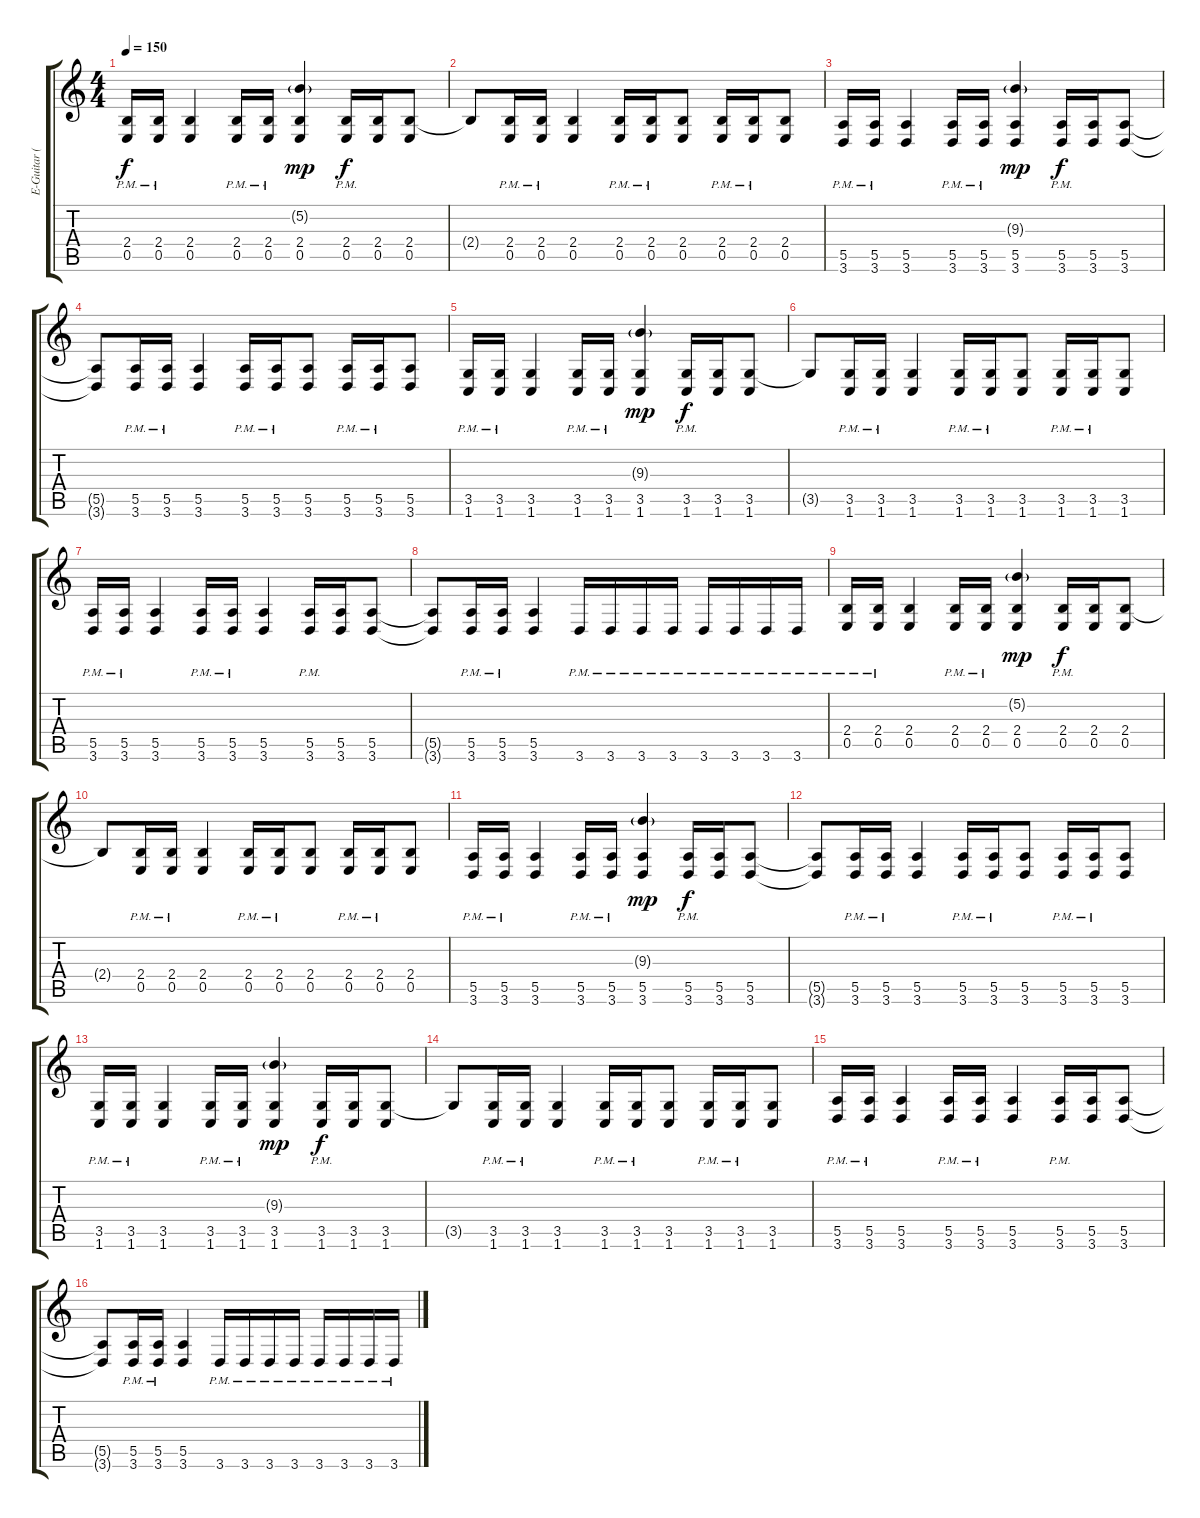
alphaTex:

\track ("E-Guitar (6-String)" "E-Guitar (") {instrument distortionguitar}
\staff {score tabs}
\tuning (B3 Gb3 D3 A2 E2 B1) {hide}
\ts (4 4)
\tempo 150
\clef g2
\ks c
(2.4 0.5{pm}).16{dy f instrument distortionguitar} (2.4 0.5{pm}).16 (2.4 0.5).4 (2.4 0.5{pm}).16 (2.4 0.5{pm}).16 (5.2{g} 2.4 0.5).4{dy mp} (2.4 0.5{pm}).16{dy f} (2.4 0.5).16 (2.4 0.5).8 |
2.4{t}.8 (2.4 0.5{pm}).16 (2.4 0.5{pm}).16 (2.4 0.5).4 (2.4 0.5{pm}).16 (2.4 0.5{pm}).16 (2.4 0.5).8 (2.4 0.5{pm}).16 (2.4 0.5{pm}).16 (2.4 0.5).8 |
(5.5 3.6{pm}).16 (5.5 3.6{pm}).16 (5.5 3.6).4 (5.5 3.6{pm}).16 (5.5 3.6{pm}).16 (9.3{g} 5.5 3.6).4{dy mp} (5.5 3.6{pm}).16{dy f} (5.5 3.6).16 (5.5 3.6).8 |
(5.5{t} 3.6{t}).8 (5.5 3.6{pm}).16 (5.5 3.6{pm}).16 (5.5 3.6).4 (5.5 3.6{pm}).16 (5.5 3.6{pm}).16 (5.5 3.6).8 (5.5 3.6{pm}).16 (5.5 3.6{pm}).16 (5.5 3.6).8 |
(3.5 1.6{pm}).16 (3.5 1.6{pm}).16 (3.5 1.6).4 (3.5 1.6{pm}).16 (3.5 1.6{pm}).16 (9.3{g} 3.5 1.6).4{dy mp} (3.5 1.6{pm}).16{dy f} (3.5 1.6).16 (3.5 1.6).8 |
3.5{t}.8 (3.5 1.6{pm}).16 (3.5 1.6{pm}).16 (3.5 1.6).4 (3.5 1.6{pm}).16 (3.5 1.6{pm}).16 (3.5 1.6).8 (3.5 1.6{pm}).16 (3.5 1.6{pm}).16 (3.5 1.6).8 |
(5.5 3.6{pm}).16 (5.5 3.6{pm}).16 (5.5 3.6).4 (5.5 3.6{pm}).16 (5.5 3.6{pm}).16 (5.5 3.6).4 (5.5 3.6{pm}).16 (5.5 3.6).16 (5.5 3.6).8 |
(5.5{t} 3.6{t}).8 (5.5 3.6{pm}).16 (5.5 3.6{pm}).16 (5.5 3.6).4 3.6{pm}.16 3.6{pm}.16 3.6{pm}.16 3.6{pm}.16 3.6{pm}.16 3.6{pm}.16 3.6{pm}.16 3.6{pm}.16 |
(2.4 0.5{pm}).16 (2.4 0.5{pm}).16 (2.4 0.5).4 (2.4 0.5{pm}).16 (2.4 0.5{pm}).16 (5.2{g} 2.4 0.5).4{dy mp} (2.4 0.5{pm}).16{dy f} (2.4 0.5).16 (2.4 0.5).8 |
2.4{t}.8 (2.4 0.5{pm}).16 (2.4 0.5{pm}).16 (2.4 0.5).4 (2.4 0.5{pm}).16 (2.4 0.5{pm}).16 (2.4 0.5).8 (2.4 0.5{pm}).16 (2.4 0.5{pm}).16 (2.4 0.5).8 |
(5.5 3.6{pm}).16 (5.5 3.6{pm}).16 (5.5 3.6).4 (5.5 3.6{pm}).16 (5.5 3.6{pm}).16 (9.3{g} 5.5 3.6).4{dy mp} (5.5 3.6{pm}).16{dy f} (5.5 3.6).16 (5.5 3.6).8 |
(5.5{t} 3.6{t}).8 (5.5 3.6{pm}).16 (5.5 3.6{pm}).16 (5.5 3.6).4 (5.5 3.6{pm}).16 (5.5 3.6{pm}).16 (5.5 3.6).8 (5.5 3.6{pm}).16 (5.5 3.6{pm}).16 (5.5 3.6).8 |
(3.5 1.6{pm}).16 (3.5 1.6{pm}).16 (3.5 1.6).4 (3.5 1.6{pm}).16 (3.5 1.6{pm}).16 (9.3{g} 3.5 1.6).4{dy mp} (3.5 1.6{pm}).16{dy f} (3.5 1.6).16 (3.5 1.6).8 |
3.5{t}.8 (3.5 1.6{pm}).16 (3.5 1.6{pm}).16 (3.5 1.6).4 (3.5 1.6{pm}).16 (3.5 1.6{pm}).16 (3.5 1.6).8 (3.5 1.6{pm}).16 (3.5 1.6{pm}).16 (3.5 1.6).8 |
(5.5 3.6{pm}).16 (5.5 3.6{pm}).16 (5.5 3.6).4 (5.5 3.6{pm}).16 (5.5 3.6{pm}).16 (5.5 3.6).4 (5.5 3.6{pm}).16 (5.5 3.6).16 (5.5 3.6).8 |
(5.5{t} 3.6{t}).8 (5.5 3.6{pm}).16 (5.5 3.6{pm}).16 (5.5 3.6).4 3.6{pm}.16 3.6{pm}.16 3.6{pm}.16 3.6{pm}.16 3.6{pm}.16 3.6{pm}.16 3.6{pm}.16 3.6{pm}.16
